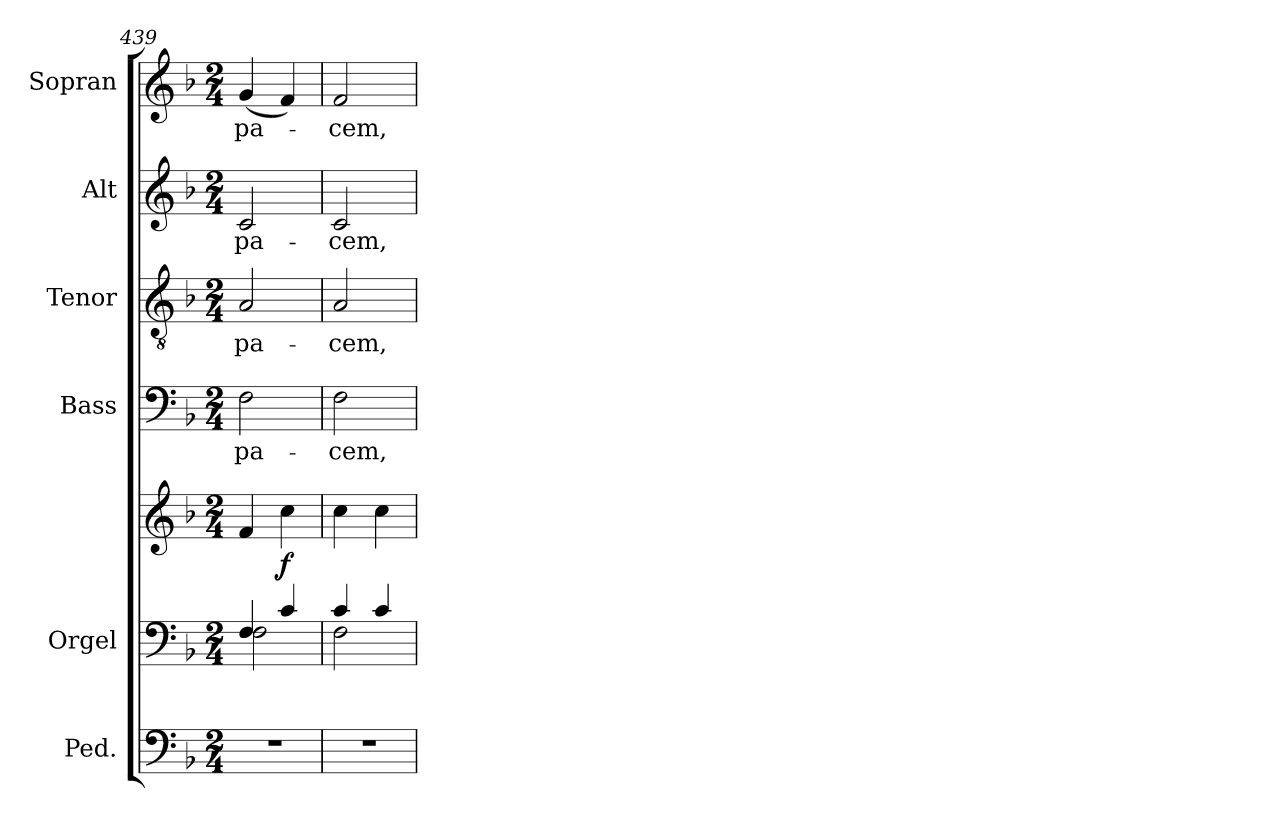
**kern	**kern	**kern	**dynam	**kern	**text	**kern	**text	**kern	**text	**kern	**text
*part6	*part5	*part5	*part5	*part4	*part4	*part3	*part3	*part2	*part2	*part1	*part1
*staff7	*staff6	*staff5	*staff5/6	*staff4	*staff4	*staff3	*staff3	*staff2	*staff2	*staff1	*staff1
*I"Ped.	*I"Orgel	*	*	*I"Bass	*	*I"Tenor	*	*I"Alt	*	*I"Sopran	*
*	*I'Org.	*	*	*I'B.	*	*I'T.	*	*I'A.	*	*I'S.	*
*clefF4	*clefF4	*clefG2	*	*clefF4	*	*clefGv2	*	*clefG2	*	*clefG2	*
*ITrd7c12	*	*	*	*	*	*	*	*	*	*	*
*k[b-]	*k[b-]	*k[b-]	*	*k[b-]	*	*k[b-]	*	*k[b-]	*	*k[b-]	*
*F:	*F:	*F:	*	*F:	*	*F:	*	*F:	*	*F:	*
*M2/4	*M2/4	*M2/4	*	*M2/4	*	*M2/4	*	*M2/4	*	*M2/4	*
=439	=439	=439	=439	=439	=439	=439	=439	=439	=439	=439	=439
*	*^	*	*	*	*	*	*	*	*	*	*
!	!	!	!	!	!	!LO:LY:b	!	!LO:LY:b	!	!LO:LY:b	!	!LO:LY:b
2r	4F/	2F\	4f/	.	2F\	pa-	2A/	pa-	2c/	pa-	(<4g/	pa-
!	!	!	!	!LO:DY:b	!	!	!	!	!	!	!	!
.	4c/	.	4cc\	f	.	.	.	.	.	.	4f/)	.
=440	=440	=440	=440	=440	=440	=440	=440	=440	=440	=440	=440	=440
!	!	!	!	!	!	!LO:LY:b	!	!LO:LY:b	!	!LO:LY:b	!	!LO:LY:b
2r	4c/	2F\	4cc\	.	2F\	-cem,	2A/	-cem,	2c/	-cem,	2f/	-cem,
.	4c/	.	4cc\	.	.	.	.	.	.	.	.	.
*	*v	*v	*	*	*	*	*	*	*	*	*	*
=	=	=	=	=	=	=	=	=	=	=	=
*-	*-	*-	*-	*-	*-	*-	*-	*-	*-	*-	*-
